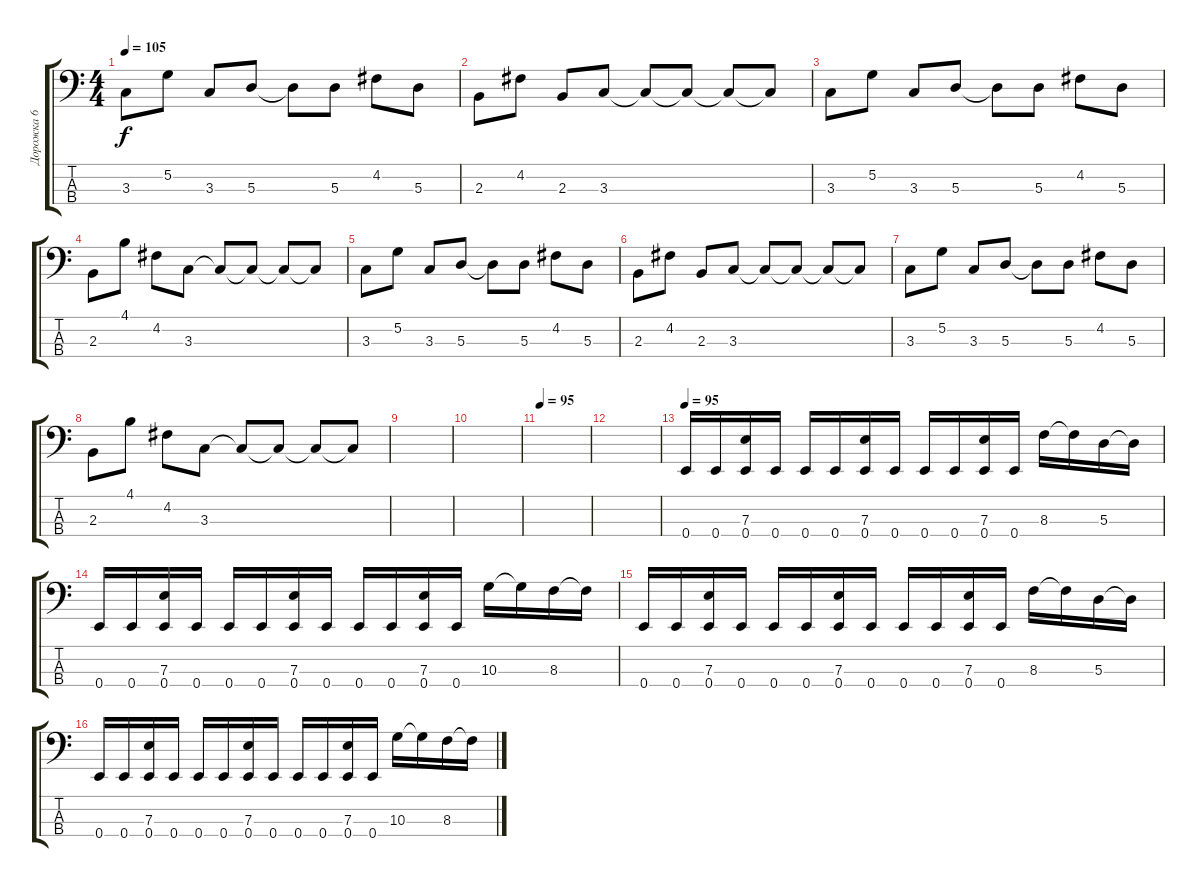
\track ("Дорожка 6" "Дорожка 6") {instrument electricbasspick}
\staff {score tabs}
\tuning (G2 D2 A1 E1) {hide}
\ts (4 4)
\tempo 105
\clef f4
\ks c
3.3.8{dy f instrument fretlessbass} 5.2.8 3.3.8 5.3.8 5.3{t}.8 5.3.8 4.2.8 5.3.8 |
2.3.8 4.2.8 2.3.8 3.3.8 3.3{t}.8 3.3{t}.8 3.3{t}.8 3.3{t}.8 |
3.3.8 5.2.8 3.3.8 5.3.8 5.3{t}.8 5.3.8 4.2.8 5.3.8 |
2.3.8 4.1.8 4.2.8 3.3.8 3.3{t}.8 3.3{t}.8 3.3{t}.8 3.3{t}.8 |
3.3.8 5.2.8 3.3.8 5.3.8 5.3{t}.8 5.3.8 4.2.8 5.3.8 |
2.3.8 4.2.8 2.3.8 3.3.8 3.3{t}.8 3.3{t}.8 3.3{t}.8 3.3{t}.8 |
3.3.8 5.2.8 3.3.8 5.3.8 5.3{t}.8 5.3.8 4.2.8 5.3.8 |
2.3.8 4.1.8 4.2.8 3.3.8 3.3{t}.8 3.3{t}.8 3.3{t}.8 3.3{t}.8 |
|
|
\tempo 95
|
|
\tempo 95
0.4.16{instrument electricbasspick} 0.4.16 (7.3 0.4).16 0.4.16 0.4.16 0.4.16 (7.3 0.4).16 0.4.16 0.4.16 0.4.16 (7.3 0.4).16 0.4.16 8.3.16 8.3{t}.16 5.3.16 5.3{t}.16 |
0.4.16 0.4.16 (7.3 0.4).16 0.4.16 0.4.16 0.4.16 (7.3 0.4).16 0.4.16 0.4.16 0.4.16 (7.3 0.4).16 0.4.16 10.3.16 10.3{t}.16 8.3.16 8.3{t}.16 |
0.4.16 0.4.16 (7.3 0.4).16 0.4.16 0.4.16 0.4.16 (7.3 0.4).16 0.4.16 0.4.16 0.4.16 (7.3 0.4).16 0.4.16 8.3.16 8.3{t}.16 5.3.16 5.3{t}.16 |
0.4.16 0.4.16 (7.3 0.4).16 0.4.16 0.4.16 0.4.16 (7.3 0.4).16 0.4.16 0.4.16 0.4.16 (7.3 0.4).16 0.4.16 10.3.16 10.3{t}.16 8.3.16 8.3{t}.16
